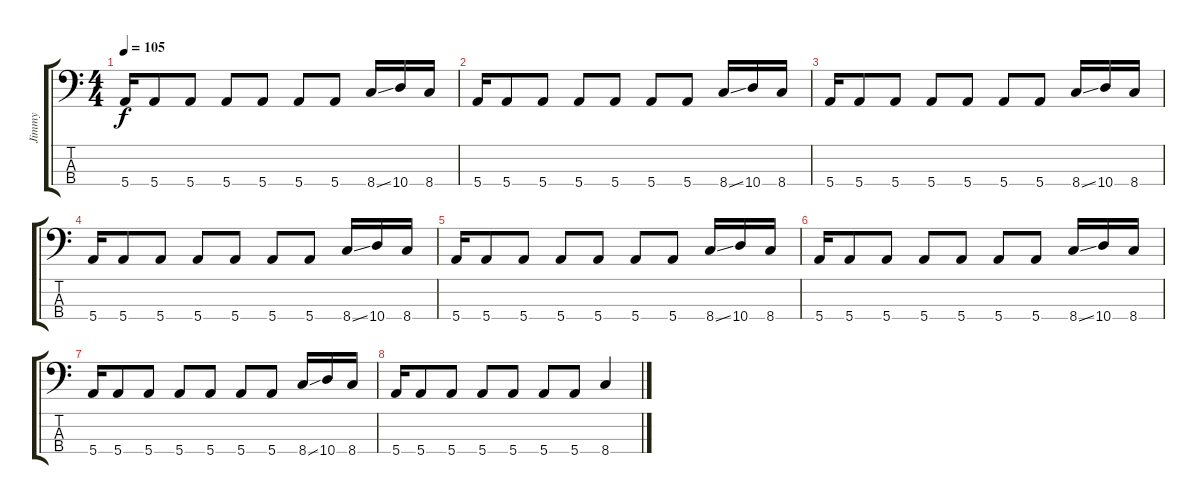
\track ("Jimmy" "Jimmy") {instrument electricbasspick}
\staff {score tabs}
\tuning (G2 D2 A1 E1) {hide}
\ts (4 4)
\tempo 105
\clef f4
\ks c
5.4.16{dy f} 5.4.8 5.4.8 5.4.8 5.4.8 5.4.8 5.4.8 8.4{ss}.16 10.4.16 8.4.16 |
5.4.16 5.4.8 5.4.8 5.4.8 5.4.8 5.4.8 5.4.8 8.4{ss}.16 10.4.16 8.4.16 |
5.4.16 5.4.8 5.4.8 5.4.8 5.4.8 5.4.8 5.4.8 8.4{ss}.16 10.4.16 8.4.16 |
5.4.16 5.4.8 5.4.8 5.4.8 5.4.8 5.4.8 5.4.8 8.4{ss}.16 10.4.16 8.4.16 |
5.4.16 5.4.8 5.4.8 5.4.8 5.4.8 5.4.8 5.4.8 8.4{ss}.16 10.4.16 8.4.16 |
5.4.16 5.4.8 5.4.8 5.4.8 5.4.8 5.4.8 5.4.8 8.4{ss}.16 10.4.16 8.4.16 |
5.4.16 5.4.8 5.4.8 5.4.8 5.4.8 5.4.8 5.4.8 8.4{ss}.16 10.4.16 8.4.16 |
5.4.16 5.4.8 5.4.8 5.4.8 5.4.8 5.4.8 5.4.8 8.4.4
